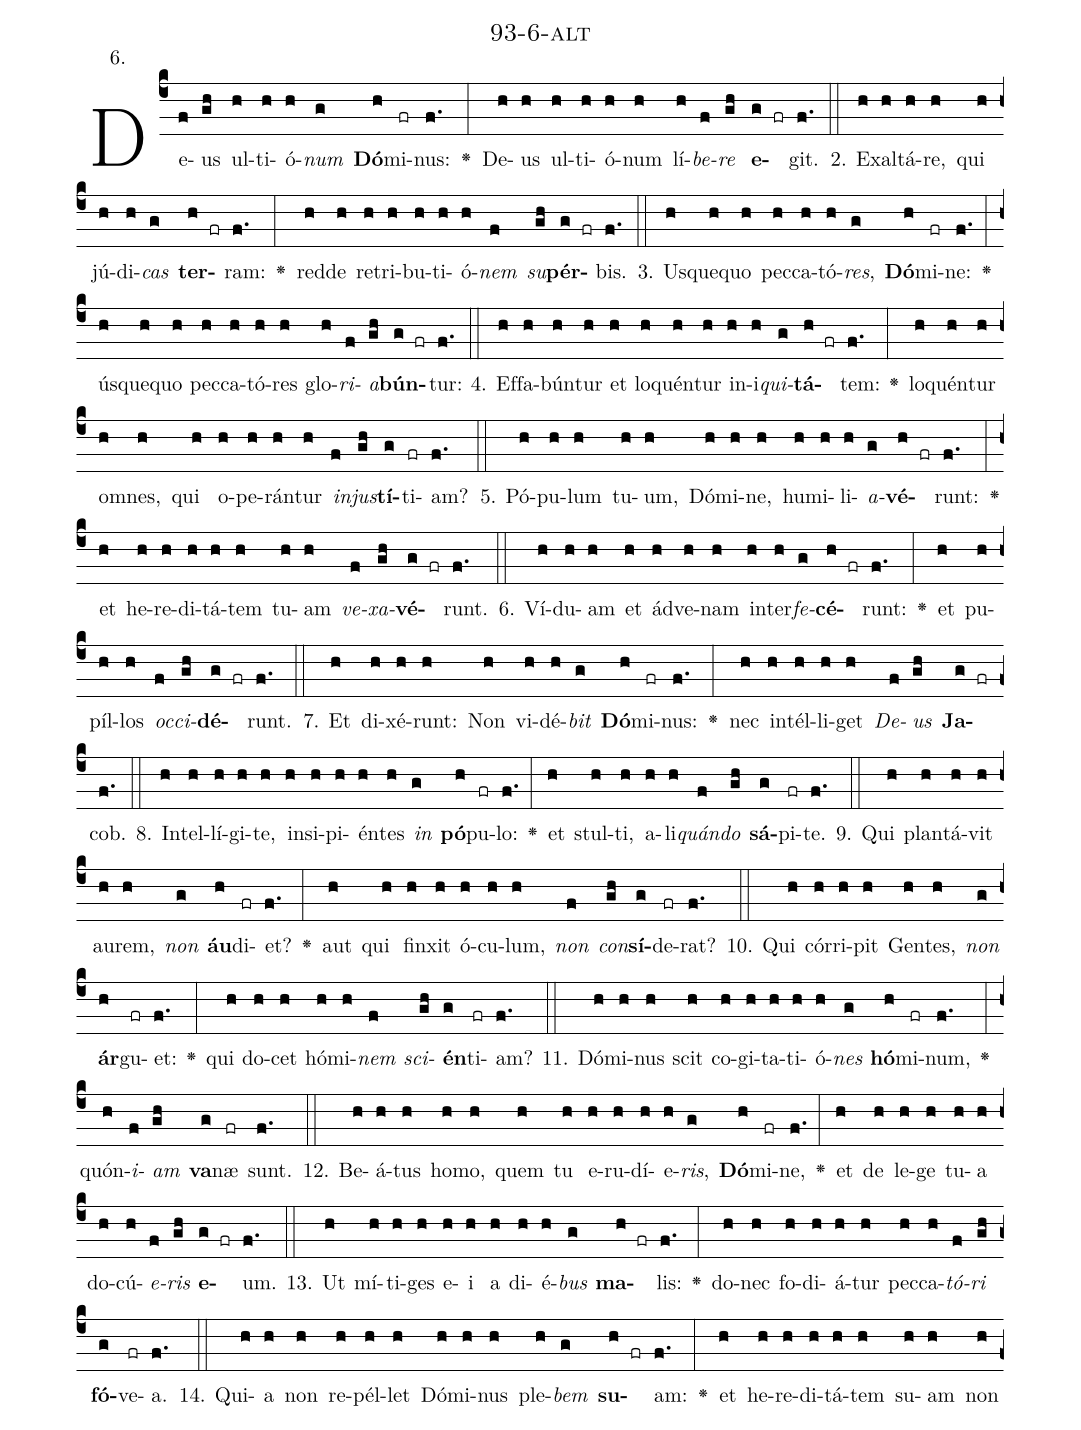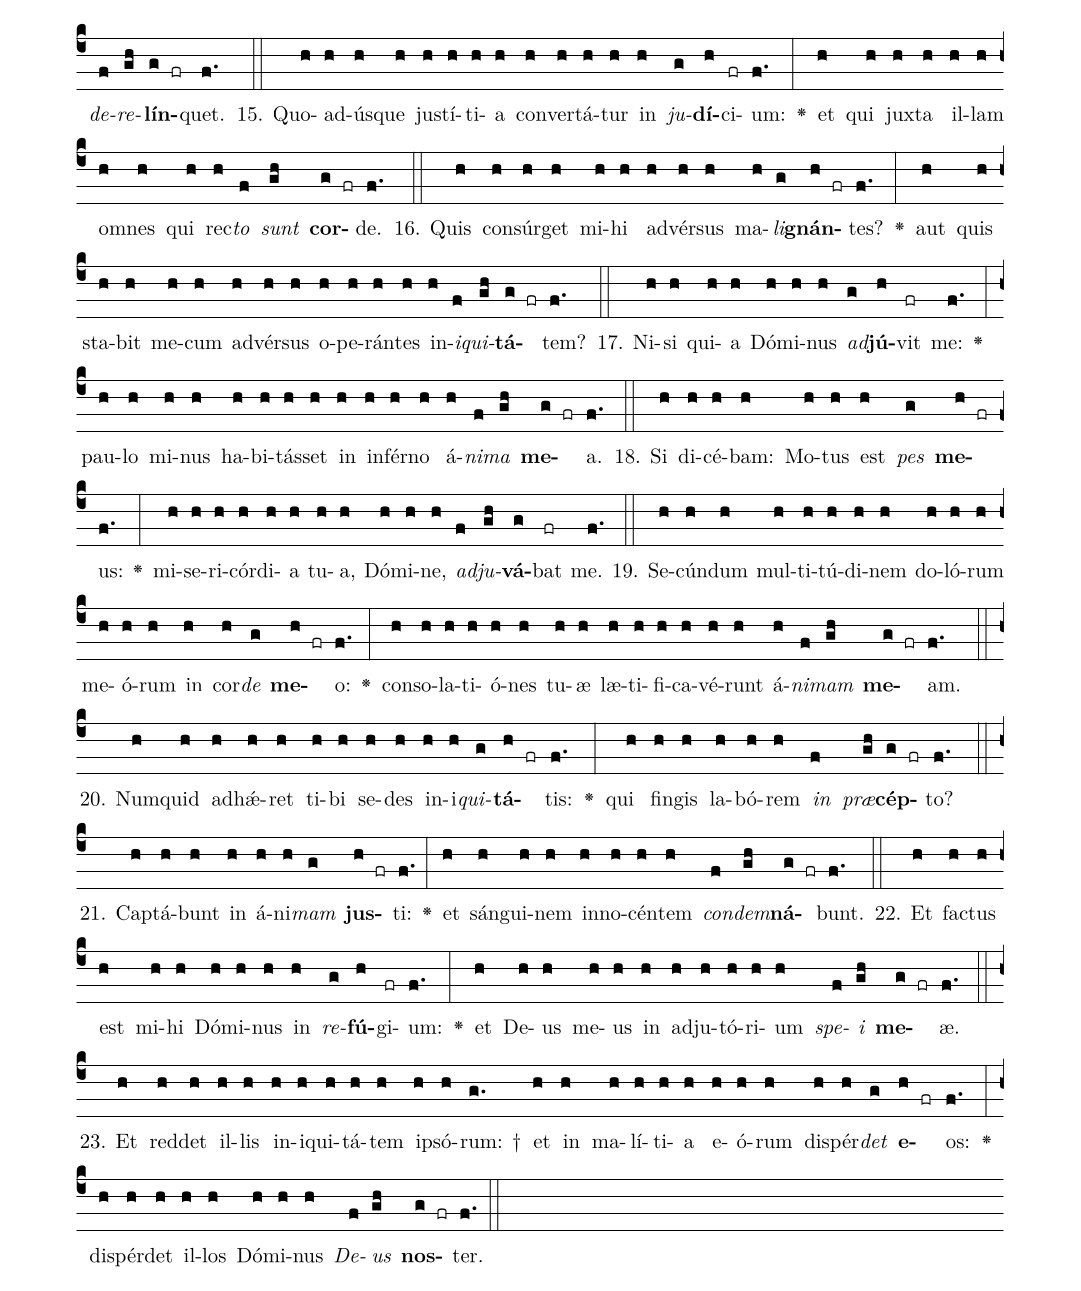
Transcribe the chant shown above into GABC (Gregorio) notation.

name: 93-6-alt;
annotation: 6.;
%%
(c4)De(f)us(gh) ul(h)ti(h)ó(h)<i>num</i>(g) <b>Dó</b>(h)mi(fr)nus:(f.) <v>\greheightstar</v>(:) De(h)us(h) ul(h)ti(h)ó(h)num(h) lí(h)<i>be</i>(f)<i>re</i>(gh) <b>e</b>(g fr)git.(f.) (::)
2. Ex(h)al(h)tá(h)re,(h) qui(h) jú(h)di(h)<i>cas</i>(g) <b>ter</b>(h fr)ram:(f.) <v>\greheightstar</v>(:) red(h)de(h) re(h)tri(h)bu(h)ti(h)ó(h)<i>nem</i>(f) <i>su</i>(gh)<b>pér</b>(g fr)bis.(f.) (::)
3. Us(h)que(h)quo(h) pec(h)ca(h)tó(h)<i>res</i>,(g) <b>Dó</b>(h)mi(fr)ne:(f.) <v>\greheightstar</v>(:) ús(h)que(h)quo(h) pec(h)ca(h)tó(h)res(h) glo(h)<i>ri</i>(f)<i>a</i>(gh)<b>bún</b>(g fr)tur:(f.) (::)
4. Ef(h)fa(h)bún(h)tur(h) et(h) lo(h)quén(h)tur(h) in(h)i(h)<i>qui</i>(g)<b>tá</b>(h fr)tem:(f.) <v>\greheightstar</v>(:) lo(h)quén(h)tur(h) om(h)nes,(h) qui(h) o(h)pe(h)rán(h)tur(h) <i>in</i>(f)<i>jus</i>(gh)<b>tí</b>(g)ti(fr)am?(f.) (::)
5. Pó(h)pu(h)lum(h) tu(h)um,(h) Dó(h)mi(h)ne,(h) hu(h)mi(h)li(h)<i>a</i>(g)<b>vé</b>(h fr)runt:(f.) <v>\greheightstar</v>(:) et(h) he(h)re(h)di(h)tá(h)tem(h) tu(h)am(h) <i>ve</i>(f)<i>xa</i>(gh)<b>vé</b>(g fr)runt.(f.) (::)
6. Ví(h)du(h)am(h) et(h) ád(h)ve(h)nam(h) in(h)ter(h)<i>fe</i>(g)<b>cé</b>(h fr)runt:(f.) <v>\greheightstar</v>(:) et(h) pu(h)píl(h)los(h) <i>oc</i>(f)<i>ci</i>(gh)<b>dé</b>(g fr)runt.(f.) (::)
7. Et(h) di(h)xé(h)runt:(h) Non(h) vi(h)dé(h)<i>bit</i>(g) <b>Dó</b>(h)mi(fr)nus:(f.) <v>\greheightstar</v>(:) nec(h) in(h)tél(h)li(h)get(h) <i>De</i>(f)<i>us</i>(gh) <b>Ja</b>(g fr)cob.(f.) (::)
8. In(h)tel(h)lí(h)gi(h)te,(h) in(h)si(h)pi(h)én(h)tes(h) <i>in</i>(g) <b>pó</b>(h)pu(fr)lo:(f.) <v>\greheightstar</v>(:) et(h) stul(h)ti,(h) a(h)li(h)<i>quán</i>(f)<i>do</i>(gh) <b>sá</b>(g)pi(fr)te.(f.) (::)
9. Qui(h) plan(h)tá(h)vit(h) au(h)rem,(h) <i>non</i>(g) <b>áu</b>(h)di(fr)et?(f.) <v>\greheightstar</v>(:) aut(h) qui(h) fin(h)xit(h) ó(h)cu(h)lum,(h) <i>non</i>(f) <i>con</i>(gh)<b>sí</b>(g)de(fr)rat?(f.) (::)
10. Qui(h) cór(h)ri(h)pit(h) Gen(h)tes,(h) <i>non</i>(g) <b>ár</b>(h)gu(fr)et:(f.) <v>\greheightstar</v>(:) qui(h) do(h)cet(h) hó(h)mi(h)<i>nem</i>(f) <i>sci</i>(gh)<b>én</b>(g)ti(fr)am?(f.) (::)
11. Dó(h)mi(h)nus(h) scit(h) co(h)gi(h)ta(h)ti(h)ó(h)<i>nes</i>(g) <b>hó</b>(h)mi(fr)num,(f.) <v>\greheightstar</v>(:) quón(h)<i>i</i>(f)<i>am</i>(gh) <b>va</b>(g)næ(fr) sunt.(f.) (::)
12. Be(h)á(h)tus(h) ho(h)mo,(h) quem(h) tu(h) e(h)ru(h)dí(h)e(h)<i>ris</i>,(g) <b>Dó</b>(h)mi(fr)ne,(f.) <v>\greheightstar</v>(:) et(h) de(h) le(h)ge(h) tu(h)a(h) do(h)cú(h)<i>e</i>(f)<i>ris</i>(gh) <b>e</b>(g fr)um.(f.) (::)
13. Ut(h) mí(h)ti(h)ges(h) e(h)i(h) a(h) di(h)é(h)<i>bus</i>(g) <b>ma</b>(h fr)lis:(f.) <v>\greheightstar</v>(:) do(h)nec(h) fo(h)di(h)á(h)tur(h) pec(h)ca(h)<i>tó</i>(f)<i>ri</i>(gh) <b>fó</b>(g)ve(fr)a.(f.) (::)
14. Qui(h)a(h) non(h) re(h)pél(h)let(h) Dó(h)mi(h)nus(h) ple(h)<i>bem</i>(g) <b>su</b>(h fr)am:(f.) <v>\greheightstar</v>(:) et(h) he(h)re(h)di(h)tá(h)tem(h) su(h)am(h) non(h) <i>de</i>(f)<i>re</i>(gh)<b>lín</b>(g fr)quet.(f.) (::)
15. Quo(h)ad(h)ús(h)que(h) jus(h)tí(h)ti(h)a(h) con(h)ver(h)tá(h)tur(h) in(h) <i>ju</i>(g)<b>dí</b>(h)ci(fr)um:(f.) <v>\greheightstar</v>(:) et(h) qui(h) jux(h)ta(h) il(h)lam(h) om(h)nes(h) qui(h) rec(h)<i>to</i>(f) <i>sunt</i>(gh) <b>cor</b>(g fr)de.(f.) (::)
16. Quis(h) con(h)súr(h)get(h) mi(h)hi(h) ad(h)vér(h)sus(h) ma(h)<i>li</i>(g)<b>gnán</b>(h fr)tes?(f.) <v>\greheightstar</v>(:) aut(h) quis(h) sta(h)bit(h) me(h)cum(h) ad(h)vér(h)sus(h) o(h)pe(h)rán(h)tes(h) in(h)<i>i</i>(f)<i>qui</i>(gh)<b>tá</b>(g fr)tem?(f.) (::)
17. Ni(h)si(h) qui(h)a(h) Dó(h)mi(h)nus(h) <i>ad</i>(g)<b>jú</b>(h)vit(fr) me:(f.) <v>\greheightstar</v>(:) pau(h)lo(h) mi(h)nus(h) ha(h)bi(h)tás(h)set(h) in(h) in(h)fér(h)no(h) á(h)<i>ni</i>(f)<i>ma</i>(gh) <b>me</b>(g fr)a.(f.) (::)
18. Si(h) di(h)cé(h)bam:(h) Mo(h)tus(h) est(h) <i>pes</i>(g) <b>me</b>(h fr)us:(f.) <v>\greheightstar</v>(:) mi(h)se(h)ri(h)cór(h)di(h)a(h) tu(h)a,(h) Dó(h)mi(h)ne,(h) <i>ad</i>(f)<i>ju</i>(gh)<b>vá</b>(g)bat(fr) me.(f.) (::)
19. Se(h)cún(h)dum(h) mul(h)ti(h)tú(h)di(h)nem(h) do(h)ló(h)rum(h) me(h)ó(h)rum(h) in(h) cor(h)<i>de</i>(g) <b>me</b>(h fr)o:(f.) <v>\greheightstar</v>(:) con(h)so(h)la(h)ti(h)ó(h)nes(h) tu(h)æ(h) læ(h)ti(h)fi(h)ca(h)vé(h)runt(h) á(h)<i>ni</i>(f)<i>mam</i>(gh) <b>me</b>(g fr)am.(f.) (::)
20. Num(h)quid(h) ad(h)hǽ(h)ret(h) ti(h)bi(h) se(h)des(h) in(h)i(h)<i>qui</i>(g)<b>tá</b>(h fr)tis:(f.) <v>\greheightstar</v>(:) qui(h) fin(h)gis(h) la(h)bó(h)rem(h) <i>in</i>(f) <i>præ</i>(gh)<b>cép</b>(g fr)to?(f.) (::)
21. Cap(h)tá(h)bunt(h) in(h) á(h)ni(h)<i>mam</i>(g) <b>jus</b>(h fr)ti:(f.) <v>\greheightstar</v>(:) et(h) sán(h)gui(h)nem(h) in(h)no(h)cén(h)tem(h) <i>con</i>(f)<i>dem</i>(gh)<b>ná</b>(g fr)bunt.(f.) (::)
22. Et(h) fac(h)tus(h) est(h) mi(h)hi(h) Dó(h)mi(h)nus(h) in(h) <i>re</i>(g)<b>fú</b>(h)gi(fr)um:(f.) <v>\greheightstar</v>(:) et(h) De(h)us(h) me(h)us(h) in(h) ad(h)ju(h)tó(h)ri(h)um(h) <i>spe</i>(f)<i>i</i>(gh) <b>me</b>(g fr)æ.(f.) (::)
23. Et(h) red(h)det(h) il(h)lis(h) in(h)i(h)qui(h)tá(h)tem(h) ip(h)só(h)rum: †(g.) et(h) in(h) ma(h)lí(h)ti(h)a(h) e(h)ó(h)rum(h) dis(h)pér(h)<i>det</i>(g) <b>e</b>(h fr)os:(f.) <v>\greheightstar</v>(:) dis(h)pér(h)det(h) il(h)los(h) Dó(h)mi(h)nus(h) <i>De</i>(f)<i>us</i>(gh) <b>nos</b>(g fr)ter.(f.) (::)
